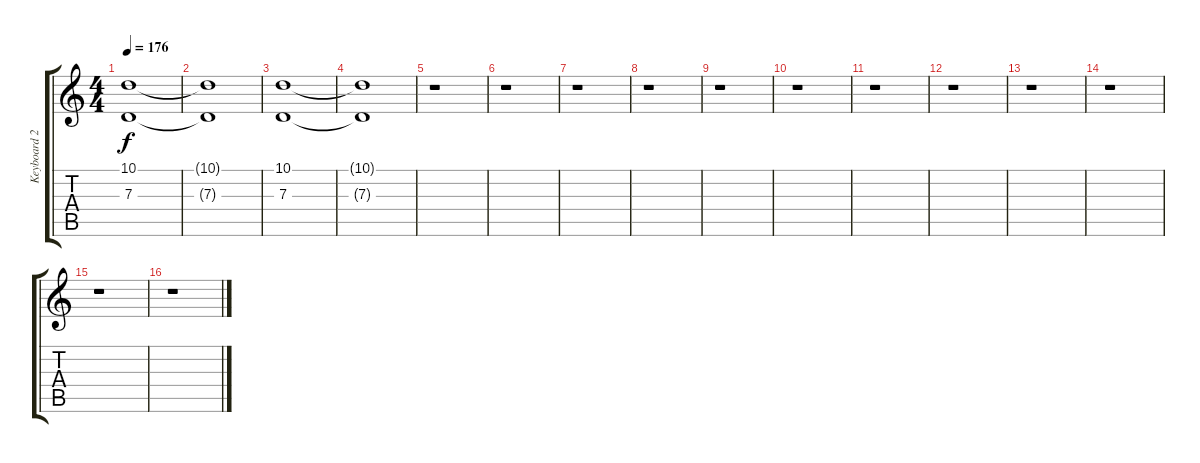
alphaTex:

\track ("Keyboard 2" "Keyboard 2") {instrument churchorgan}
\staff {score tabs}
\tuning (E4 B3 G3 D3 A2 E2) {hide}
\ts (4 4)
\tempo 176
\clef g2
\ks c
(10.1 7.3).1{dy f instrument tubularbells} |
(10.1{t} 7.3{t}).1 |
(10.1 7.3).1 |
(10.1{t} 7.3{t}).1 |
r.1 |
r.1 |
r.1 |
r.1 |
r.1 |
r.1 |
r.1 |
r.1 |
r.1 |
r.1 |
r.1 |
r.1
